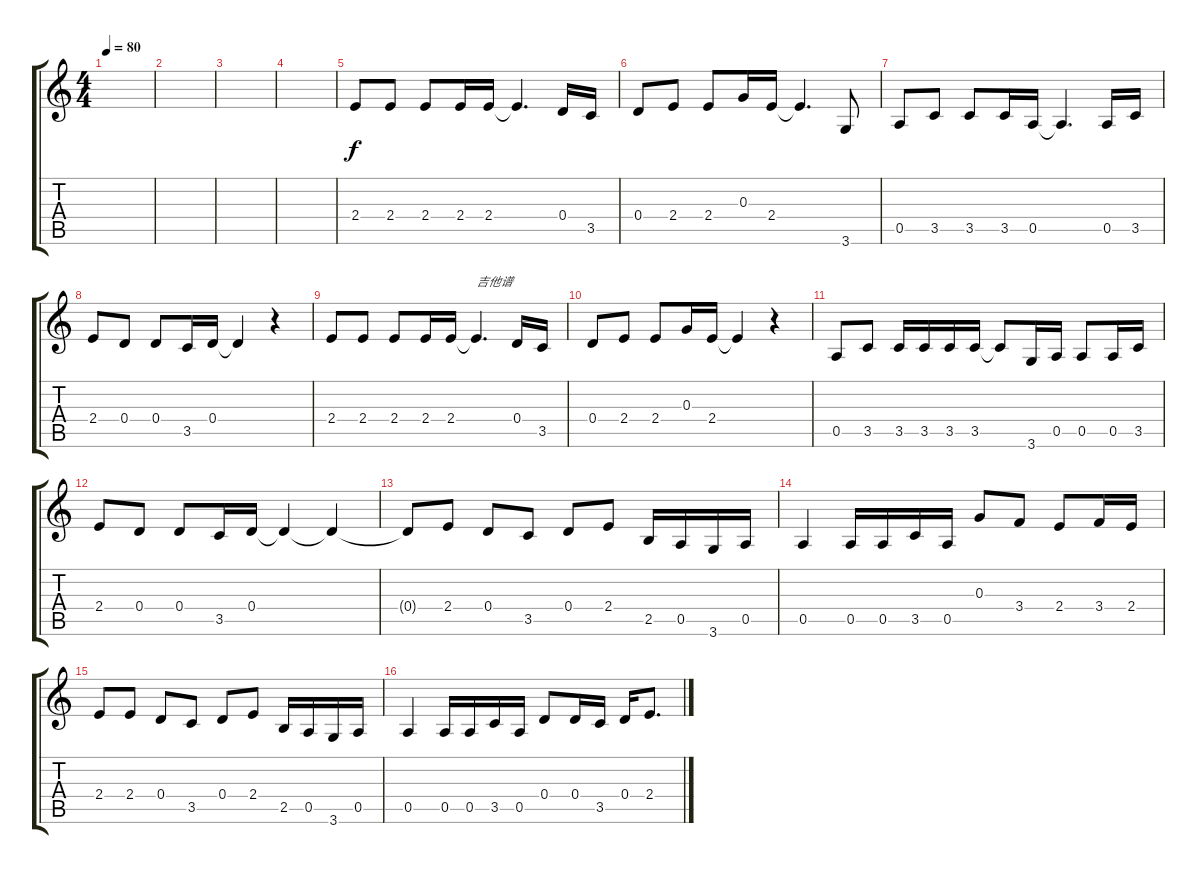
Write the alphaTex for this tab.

\track "" {instrument electricguitarjazz}
\staff {score tabs}
\tuning (E4 B3 G3 D3 A2 E2) {hide}
\ts (4 4)
\tempo 80
\clef g2
\ks c
|
|
|
|
2.4.8 2.4.8 2.4.8 2.4.16 2.4.16 2.4{t}.4{d} 0.4.16 3.5.16 |
0.4.8 2.4.8 2.4.8 0.3.16 2.4.16 2.4{t}.4{d} 3.6.8 |
0.5.8 3.5.8 3.5.8 3.5.16 0.5.16 0.5{t}.4{d} 0.5.16 3.5.16 |
2.4.8 0.4.8 0.4.8 3.5.16 0.4.16 0.4{t}.4 r.4 |
2.4.8 2.4.8 2.4.8 2.4.16 2.4.16 2.4{t}.4{d txt "吉他谱"} 0.4.16 3.5.16 |
0.4.8 2.4.8 2.4.8 0.3.16 2.4.16 2.4{t}.4 r.4 |
0.5.8 3.5.8 3.5.16 3.5.16 3.5.16 3.5.16 3.5{t}.8 3.6.16 0.5.16 0.5.8 0.5.16 3.5.16 |
2.4.8 0.4.8 0.4.8 3.5.16 0.4.16 0.4{t}.4 0.4{t}.4 |
0.4{t}.8 2.4.8 0.4.8 3.5.8 0.4.8 2.4.8 2.5.16 0.5.16 3.6.16 0.5.16 |
0.5.4 0.5.16 0.5.16 3.5.16 0.5.16 0.3.8 3.4.8 2.4.8 3.4.16 2.4.16 |
2.4.8 2.4.8 0.4.8 3.5.8 0.4.8 2.4.8 2.5.16 0.5.16 3.6.16 0.5.16 |
0.5.4 0.5.16 0.5.16 3.5.16 0.5.16 0.4.8 0.4.16 3.5.16 0.4.16 2.4.8{d}
